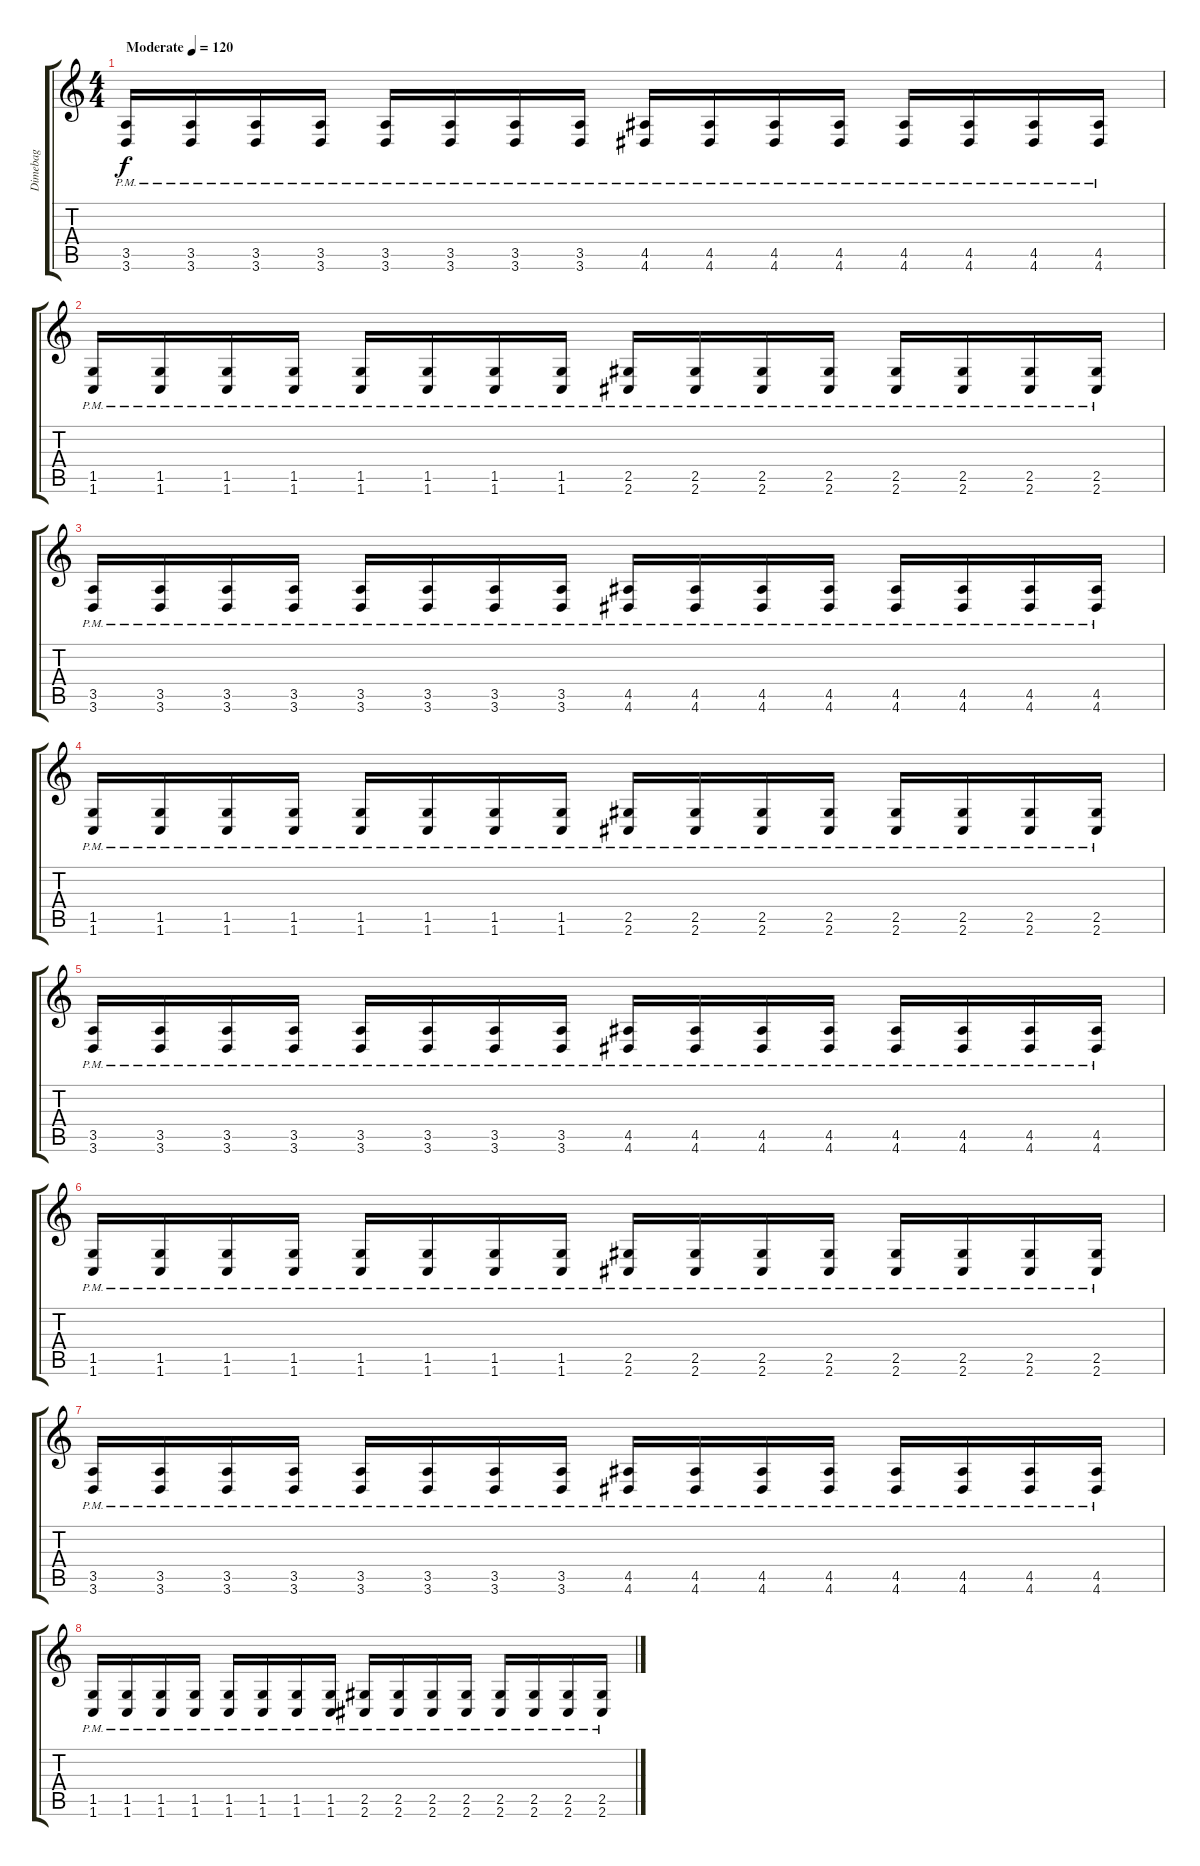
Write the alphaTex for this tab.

\track ("Dimebag" "Dimebag") {instrument overdrivenguitar}
\staff {score tabs}
\tuning (Db4 Ab3 E3 B2 Gb2 B1) {hide}
\ts (4 4)
\tempo (120 "Moderate")
\tempo 130
\tempo (120 "Moderate")
\clef g2
\ks c
(3.5{pm} 3.6{pm}).16{dy f instrument overdrivenguitar} (3.5{pm} 3.6{pm}).16 (3.5{pm} 3.6{pm}).16 (3.5{pm} 3.6{pm}).16 (3.5{pm} 3.6{pm}).16 (3.5{pm} 3.6{pm}).16 (3.5{pm} 3.6{pm}).16 (3.5{pm} 3.6{pm}).16 (4.5{pm} 4.6{pm}).16 (4.5{pm} 4.6{pm}).16 (4.5{pm} 4.6{pm}).16 (4.5{pm} 4.6{pm}).16 (4.5{pm} 4.6{pm}).16 (4.5{pm} 4.6{pm}).16 (4.5{pm} 4.6{pm}).16 (4.5{pm} 4.6{pm}).16 |
(1.5{pm} 1.6{pm}).16 (1.5{pm} 1.6{pm}).16 (1.5{pm} 1.6{pm}).16 (1.5{pm} 1.6{pm}).16 (1.5{pm} 1.6{pm}).16 (1.5{pm} 1.6{pm}).16 (1.5{pm} 1.6{pm}).16 (1.5{pm} 1.6{pm}).16 (2.5{pm} 2.6{pm}).16 (2.5{pm} 2.6{pm}).16 (2.5{pm} 2.6{pm}).16 (2.5{pm} 2.6{pm}).16 (2.5{pm} 2.6{pm}).16 (2.5{pm} 2.6{pm}).16 (2.5{pm} 2.6{pm}).16 (2.5{pm} 2.6{pm}).16 |
(3.5{pm} 3.6{pm}).16 (3.5{pm} 3.6{pm}).16 (3.5{pm} 3.6{pm}).16 (3.5{pm} 3.6{pm}).16 (3.5{pm} 3.6{pm}).16 (3.5{pm} 3.6{pm}).16 (3.5{pm} 3.6{pm}).16 (3.5{pm} 3.6{pm}).16 (4.5{pm} 4.6{pm}).16 (4.5{pm} 4.6{pm}).16 (4.5{pm} 4.6{pm}).16 (4.5{pm} 4.6{pm}).16 (4.5{pm} 4.6{pm}).16 (4.5{pm} 4.6{pm}).16 (4.5{pm} 4.6{pm}).16 (4.5{pm} 4.6{pm}).16 |
(1.5{pm} 1.6{pm}).16 (1.5{pm} 1.6{pm}).16 (1.5{pm} 1.6{pm}).16 (1.5{pm} 1.6{pm}).16 (1.5{pm} 1.6{pm}).16 (1.5{pm} 1.6{pm}).16 (1.5{pm} 1.6{pm}).16 (1.5{pm} 1.6{pm}).16 (2.5{pm} 2.6{pm}).16 (2.5{pm} 2.6{pm}).16 (2.5{pm} 2.6{pm}).16 (2.5{pm} 2.6{pm}).16 (2.5{pm} 2.6{pm}).16 (2.5{pm} 2.6{pm}).16 (2.5{pm} 2.6{pm}).16 (2.5{pm} 2.6{pm}).16 |
(3.5{pm} 3.6{pm}).16 (3.5{pm} 3.6{pm}).16 (3.5{pm} 3.6{pm}).16 (3.5{pm} 3.6{pm}).16 (3.5{pm} 3.6{pm}).16 (3.5{pm} 3.6{pm}).16 (3.5{pm} 3.6{pm}).16 (3.5{pm} 3.6{pm}).16 (4.5{pm} 4.6{pm}).16 (4.5{pm} 4.6{pm}).16 (4.5{pm} 4.6{pm}).16 (4.5{pm} 4.6{pm}).16 (4.5{pm} 4.6{pm}).16 (4.5{pm} 4.6{pm}).16 (4.5{pm} 4.6{pm}).16 (4.5{pm} 4.6{pm}).16 |
(1.5{pm} 1.6{pm}).16 (1.5{pm} 1.6{pm}).16 (1.5{pm} 1.6{pm}).16 (1.5{pm} 1.6{pm}).16 (1.5{pm} 1.6{pm}).16 (1.5{pm} 1.6{pm}).16 (1.5{pm} 1.6{pm}).16 (1.5{pm} 1.6{pm}).16 (2.5{pm} 2.6{pm}).16 (2.5{pm} 2.6{pm}).16 (2.5{pm} 2.6{pm}).16 (2.5{pm} 2.6{pm}).16 (2.5{pm} 2.6{pm}).16 (2.5{pm} 2.6{pm}).16 (2.5{pm} 2.6{pm}).16 (2.5{pm} 2.6{pm}).16 |
(3.5{pm} 3.6{pm}).16 (3.5{pm} 3.6{pm}).16 (3.5{pm} 3.6{pm}).16 (3.5{pm} 3.6{pm}).16 (3.5{pm} 3.6{pm}).16 (3.5{pm} 3.6{pm}).16 (3.5{pm} 3.6{pm}).16 (3.5{pm} 3.6{pm}).16 (4.5{pm} 4.6{pm}).16 (4.5{pm} 4.6{pm}).16 (4.5{pm} 4.6{pm}).16 (4.5{pm} 4.6{pm}).16 (4.5{pm} 4.6{pm}).16 (4.5{pm} 4.6{pm}).16 (4.5{pm} 4.6{pm}).16 (4.5{pm} 4.6{pm}).16 |
(1.5{pm} 1.6{pm}).16 (1.5{pm} 1.6{pm}).16 (1.5{pm} 1.6{pm}).16 (1.5{pm} 1.6{pm}).16 (1.5{pm} 1.6{pm}).16 (1.5{pm} 1.6{pm}).16 (1.5{pm} 1.6{pm}).16 (1.5{pm} 1.6{pm}).16 (2.5{pm} 2.6{pm}).16 (2.5{pm} 2.6{pm}).16 (2.5{pm} 2.6{pm}).16 (2.5{pm} 2.6{pm}).16 (2.5{pm} 2.6{pm}).16 (2.5{pm} 2.6{pm}).16 (2.5{pm} 2.6{pm}).16 (2.5{pm} 2.6{pm}).16
